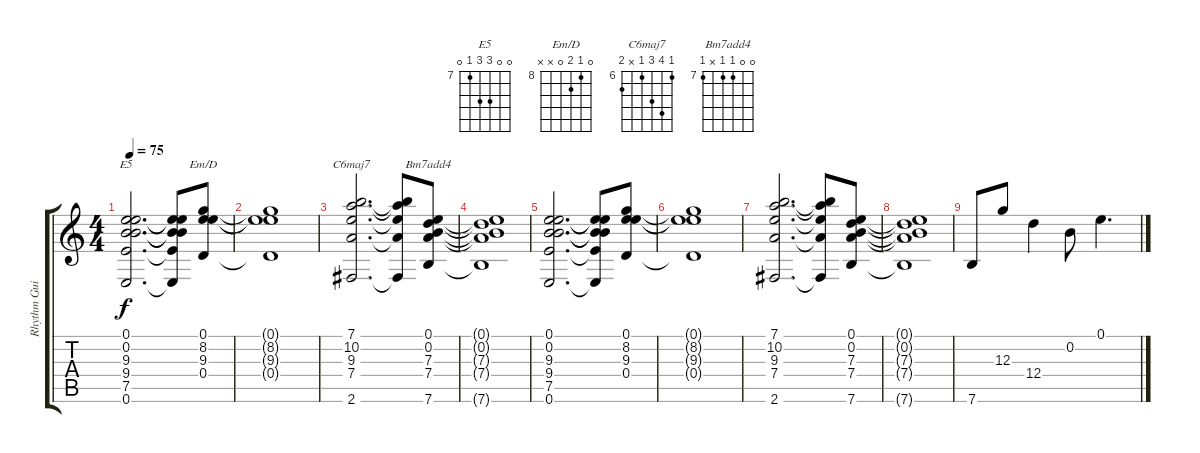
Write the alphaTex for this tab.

\track ("Rhythm Guitar" "Rhythm Gui") {instrument distortionguitar}
\staff {score tabs}
\tuning (E4 B3 G3 D3 A2 E2) {hide}
\chord ("E5" 0 0 9 9 7 0) {firstfret 7}
\chord ("Em/D" 0 8 9 0 x x) {firstfret 8}
\chord ("C6maj7" 6 9 8 6 x 7) {firstfret 6}
\chord ("Bm7add4" 0 0 7 7 x 7) {firstfret 7}
\ts (4 4)
\tempo 75
\clef g2
\ks c
(0.1 0.2 9.3 9.4 7.5 0.6).2{d ch "E5" dy f} (0.1{t} 0.2{t} 9.3{t} 9.4{t} 7.5{t} 0.6{t}).8 (0.1 8.2 9.3 0.4).8{ch "Em/D"} |
(0.1{t} 8.2{t} 9.3{t} 0.4{t}).1 |
(7.1 10.2 9.3 7.4 2.6).2{d ch "C6maj7"} (7.1{t} 10.2{t} 9.3{t} 7.4{t} 2.6{t}).8 (0.1 0.2 7.3 7.4 7.6).8{ch "Bm7add4"} |
(0.1{t} 0.2{t} 7.3{t} 7.4{t} 7.6{t}).1 |
(0.1 0.2 9.3 9.4 7.5 0.6).2{d} (0.1{t} 0.2{t} 9.3{t} 9.4{t} 7.5{t} 0.6{t}).8 (0.1 8.2 9.3 0.4).8 |
(0.1{t} 8.2{t} 9.3{t} 0.4{t}).1 |
(7.1 10.2 9.3 7.4 2.6).2{d} (7.1{t} 10.2{t} 9.3{t} 7.4{t} 2.6{t}).8 (0.1 0.2 7.3 7.4 7.6).8 |
(0.1{t} 0.2{t} 7.3{t} 7.4{t} 7.6{t}).1 |
7.6.8 12.3.8 12.4.4 0.2.8 0.1.4{d}
